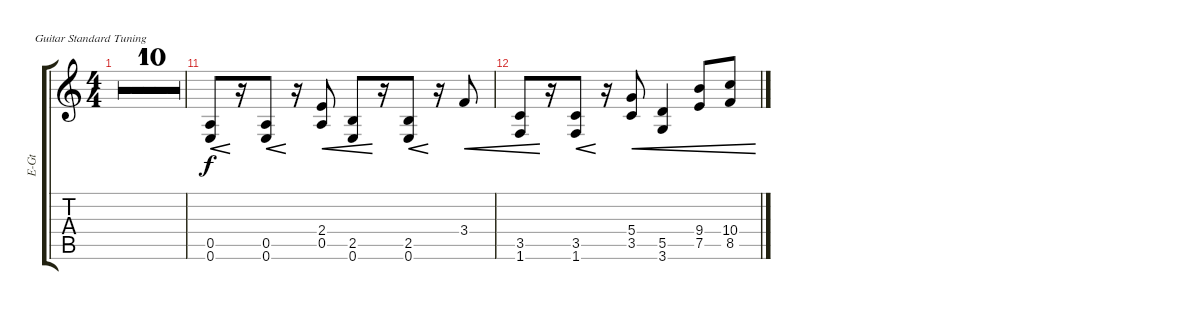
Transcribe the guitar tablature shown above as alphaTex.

\defaultSystemsLayout 4
\bracketExtendMode groupsimilarinstruments
\multiTrackTrackNamePolicy hidden
\otherSystemsTrackNameOrientation horizontal
\track ("Varible" "E-Gt") {mute multiBarRest instrument distortionguitar}
\staff {score tabs}
\tuning (E4 B3 G3 D3 A2 E2)
\ts (4 4)
\tempo 80
\clef g2
\ks c
|
|
|
|
|
|
|
|
|
|
(0.5 0.6).8{cre} r.16 (0.5 0.6).8{cre} r.16 (2.4 0.5).8{cre} (2.5 0.6).8{cre} r.16 (2.5 0.6).8{cre} r.16 3.4.8{cre} |
(3.5 1.6).8{cre} r.16 (3.5 1.6).8{cre} r.16 (5.4 3.5).8{cre} (5.5 3.6).4{cre} (9.4 7.5).8{cre} (10.4 8.5).8{cre}
